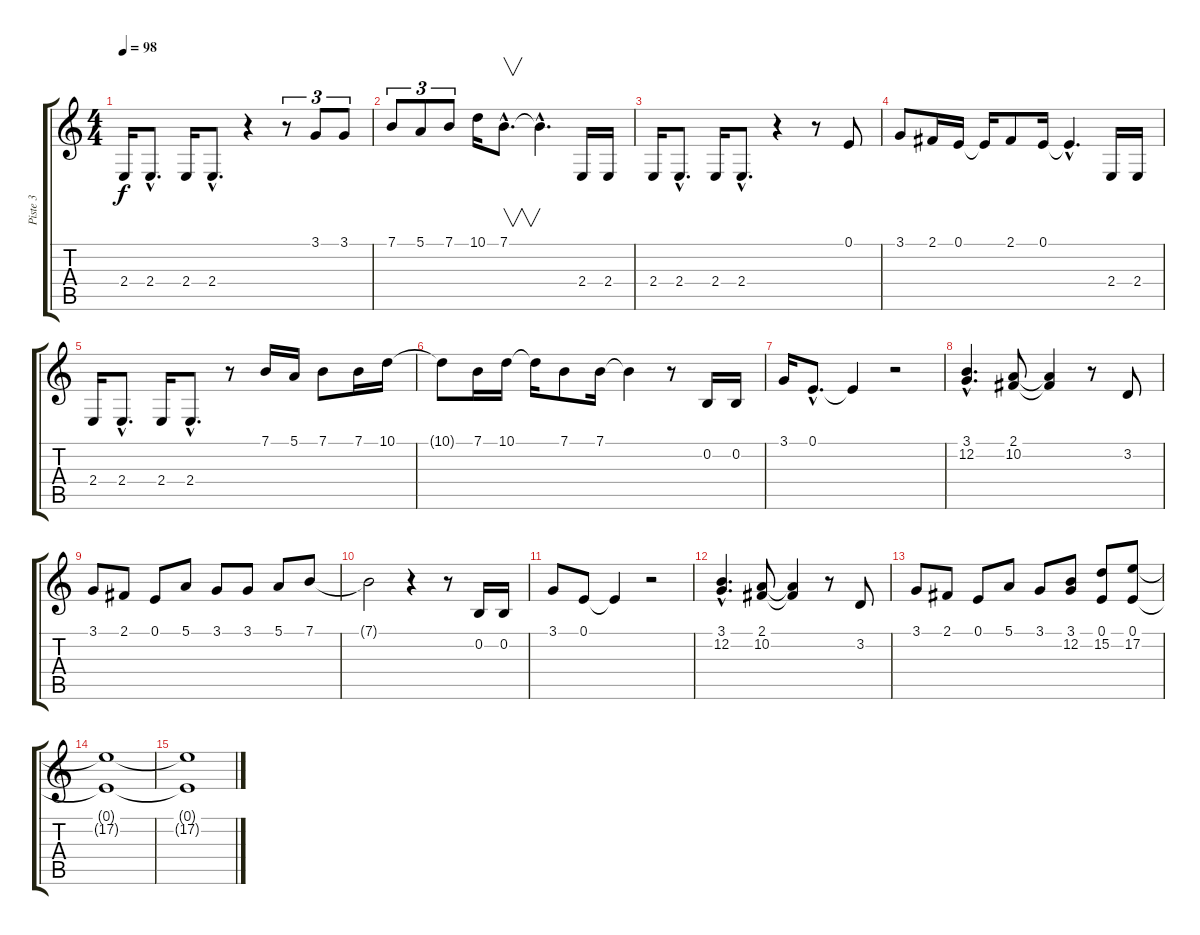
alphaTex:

\track ("Piste 3" "Piste 3") {instrument choiraahs}
\staff {score tabs}
\tuning (E4 B3 G3 D3 A2 E2) {hide}
\ts (4 4)
\tempo 98
\clef g2
\ks c
2.4.16{dy f} 2.4{hac}.8{d} 2.4.16 2.4{hac}.8{d} r.4 r.8{tu (3 2)} 3.1.8{tu (3 2)} 3.1.8{tu (3 2)} |
7.1.8{tu (3 2)} 5.1.8{tu (3 2)} 7.1.8{tu (3 2)} 10.1.16 7.1{hac}.8{v d} 7.1{hac t}.4{d} 2.4.16 2.4.16 |
2.4.16 2.4{hac}.8{d} 2.4.16 2.4{hac}.8{d} r.4 r.8 0.1.8 |
3.1.8 2.1.16 0.1.16 0.1{t}.16 2.1.8 0.1.16 0.1{hac t}.4{d} 2.4.16 2.4.16 |
2.4.16 2.4{hac}.8{d} 2.4.16 2.4{hac}.8{d} r.8 7.1.16 5.1.16 7.1.8 7.1.16 10.1.16 |
10.1{t}.8 7.1.16 10.1.16 10.1{t}.16 7.1.8 7.1.16 7.1{t}.4 r.8 0.2.16 0.2.16 |
3.1.16 0.1{hac}.8{d} 0.1{t}.4 r.2 |
(3.1{hac} 12.2{hac}).4{d} (2.1 10.2).8 (2.1{t} 10.2{t}).4 r.8 3.2.8 |
3.1.8 2.1.8 0.1.8 5.1.8 3.1.8 3.1.8 5.1.8 7.1.8 |
7.1{t}.2 r.4 r.8 0.2.16 0.2.16 |
3.1.8 0.1.8 0.1{t}.4 r.2 |
(3.1{hac} 12.2{hac}).4{d} (2.1 10.2).8 (2.1{t} 10.2{t}).4 r.8 3.2.8 |
3.1.8 2.1.8 0.1.8 5.1.8 3.1.8 (3.1 12.2).8 (0.1 15.2).8 (0.1 17.2).8 |
(0.1{t} 17.2{t}).1 |
(0.1{t} 17.2{t}).1
